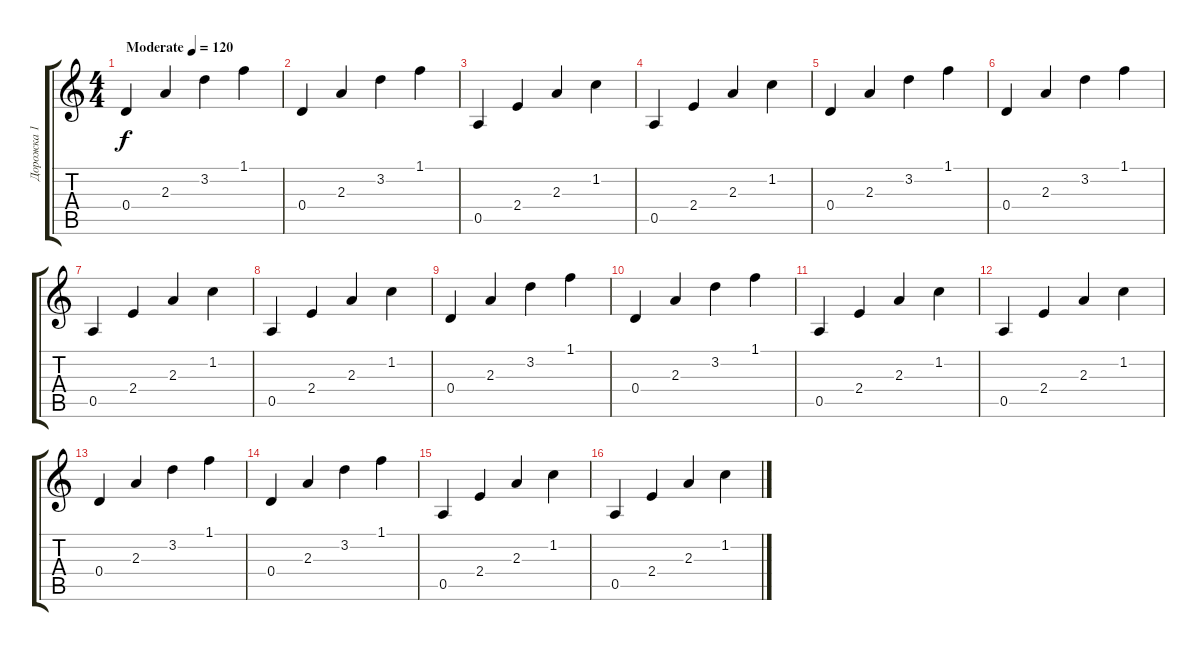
\track ("Дорожка 1" "Дорожка 1") {instrument electricguitarjazz}
\staff {score tabs}
\tuning (E4 B3 G3 D3 A2 E2) {hide}
\ts (4 4)
\tempo (120 "Moderate")
\clef g2
\ks c
0.4.4{dy f instrument electricguitarjazz} 2.3.4 3.2.4 1.1.4 |
0.4.4 2.3.4 3.2.4 1.1.4 |
0.5.4 2.4.4 2.3.4 1.2.4 |
0.5.4 2.4.4 2.3.4 1.2.4 |
0.4.4 2.3.4 3.2.4 1.1.4 |
0.4.4 2.3.4 3.2.4 1.1.4 |
0.5.4 2.4.4 2.3.4 1.2.4 |
0.5.4 2.4.4 2.3.4 1.2.4 |
0.4.4 2.3.4 3.2.4 1.1.4 |
0.4.4 2.3.4 3.2.4 1.1.4 |
0.5.4 2.4.4 2.3.4 1.2.4 |
0.5.4 2.4.4 2.3.4 1.2.4 |
0.4.4 2.3.4 3.2.4 1.1.4 |
0.4.4 2.3.4 3.2.4 1.1.4 |
0.5.4 2.4.4 2.3.4 1.2.4 |
0.5.4 2.4.4 2.3.4 1.2.4
